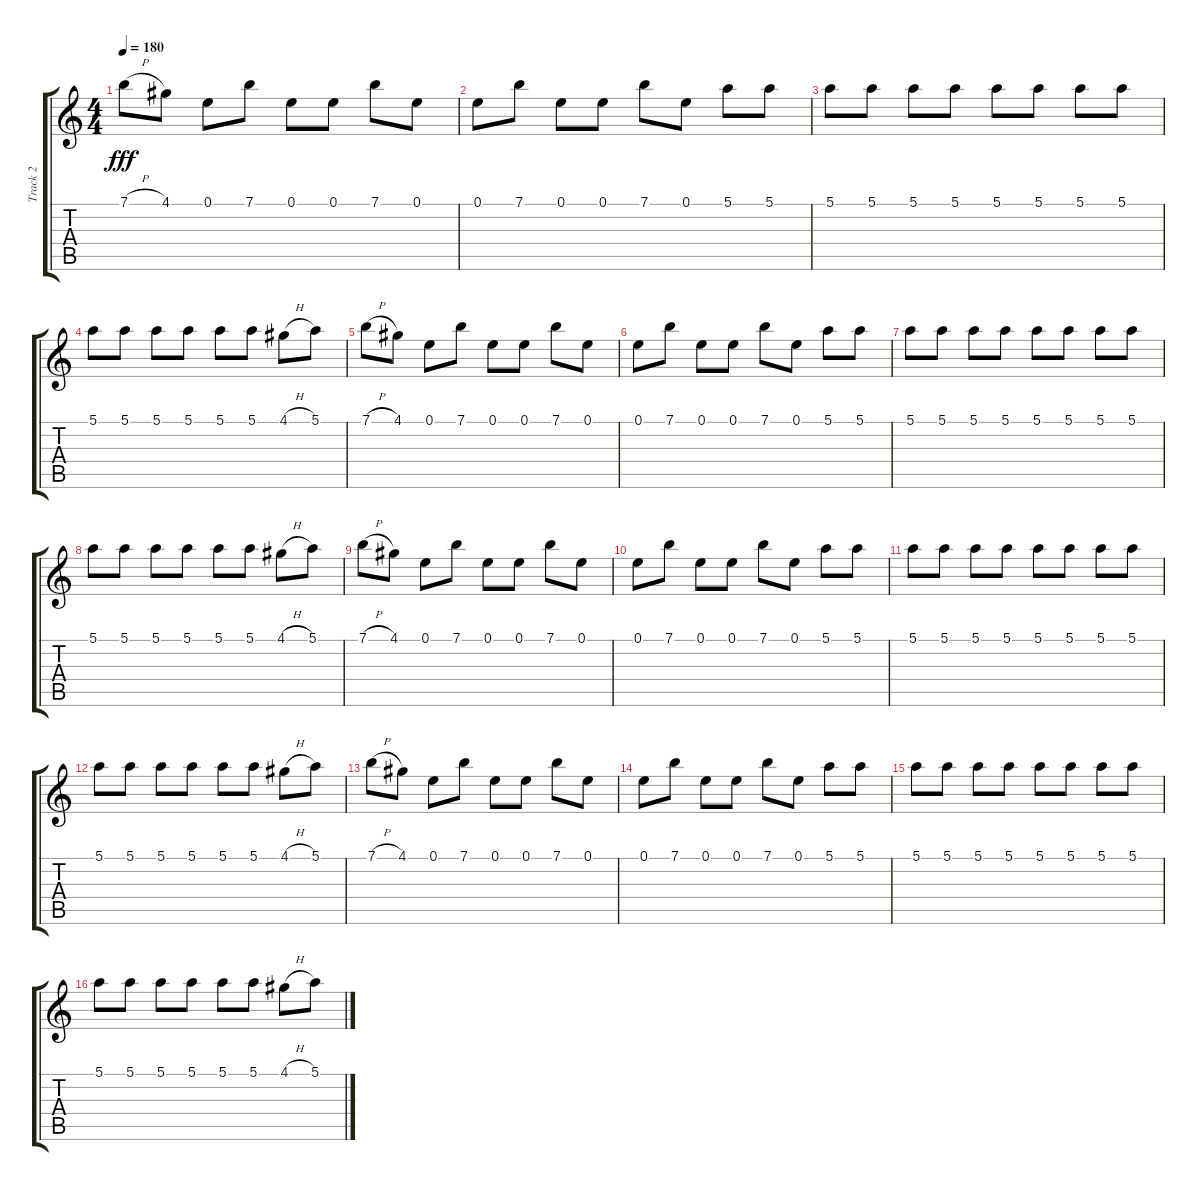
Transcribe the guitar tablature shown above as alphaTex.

\track ("Track 2" "Track 2") {instrument electricguitarjazz}
\staff {score tabs}
\tuning (E4 B3 G3 D3 A2 E2) {hide}
\ts (4 4)
\tempo 180
\clef g2
\ks c
7.1{h}.8{dy fff} 4.1.8 0.1.8 7.1.8 0.1.8 0.1.8 7.1.8 0.1.8 |
0.1.8 7.1.8 0.1.8 0.1.8 7.1.8 0.1.8 5.1.8 5.1.8 |
5.1.8 5.1.8 5.1.8 5.1.8 5.1.8 5.1.8 5.1.8 5.1.8 |
5.1.8 5.1.8 5.1.8 5.1.8 5.1.8 5.1.8 4.1{h}.8 5.1.8 |
7.1{h}.8 4.1.8 0.1.8 7.1.8 0.1.8 0.1.8 7.1.8 0.1.8 |
0.1.8 7.1.8 0.1.8 0.1.8 7.1.8 0.1.8 5.1.8 5.1.8 |
5.1.8 5.1.8 5.1.8 5.1.8 5.1.8 5.1.8 5.1.8 5.1.8 |
5.1.8 5.1.8 5.1.8 5.1.8 5.1.8 5.1.8 4.1{h}.8 5.1.8 |
7.1{h}.8 4.1.8 0.1.8 7.1.8 0.1.8 0.1.8 7.1.8 0.1.8 |
0.1.8 7.1.8 0.1.8 0.1.8 7.1.8 0.1.8 5.1.8 5.1.8 |
5.1.8 5.1.8 5.1.8 5.1.8 5.1.8 5.1.8 5.1.8 5.1.8 |
5.1.8 5.1.8 5.1.8 5.1.8 5.1.8 5.1.8 4.1{h}.8 5.1.8 |
7.1{h}.8 4.1.8 0.1.8 7.1.8 0.1.8 0.1.8 7.1.8 0.1.8 |
0.1.8 7.1.8 0.1.8 0.1.8 7.1.8 0.1.8 5.1.8 5.1.8 |
5.1.8 5.1.8 5.1.8 5.1.8 5.1.8 5.1.8 5.1.8 5.1.8 |
5.1.8 5.1.8 5.1.8 5.1.8 5.1.8 5.1.8 4.1{h}.8 5.1.8
